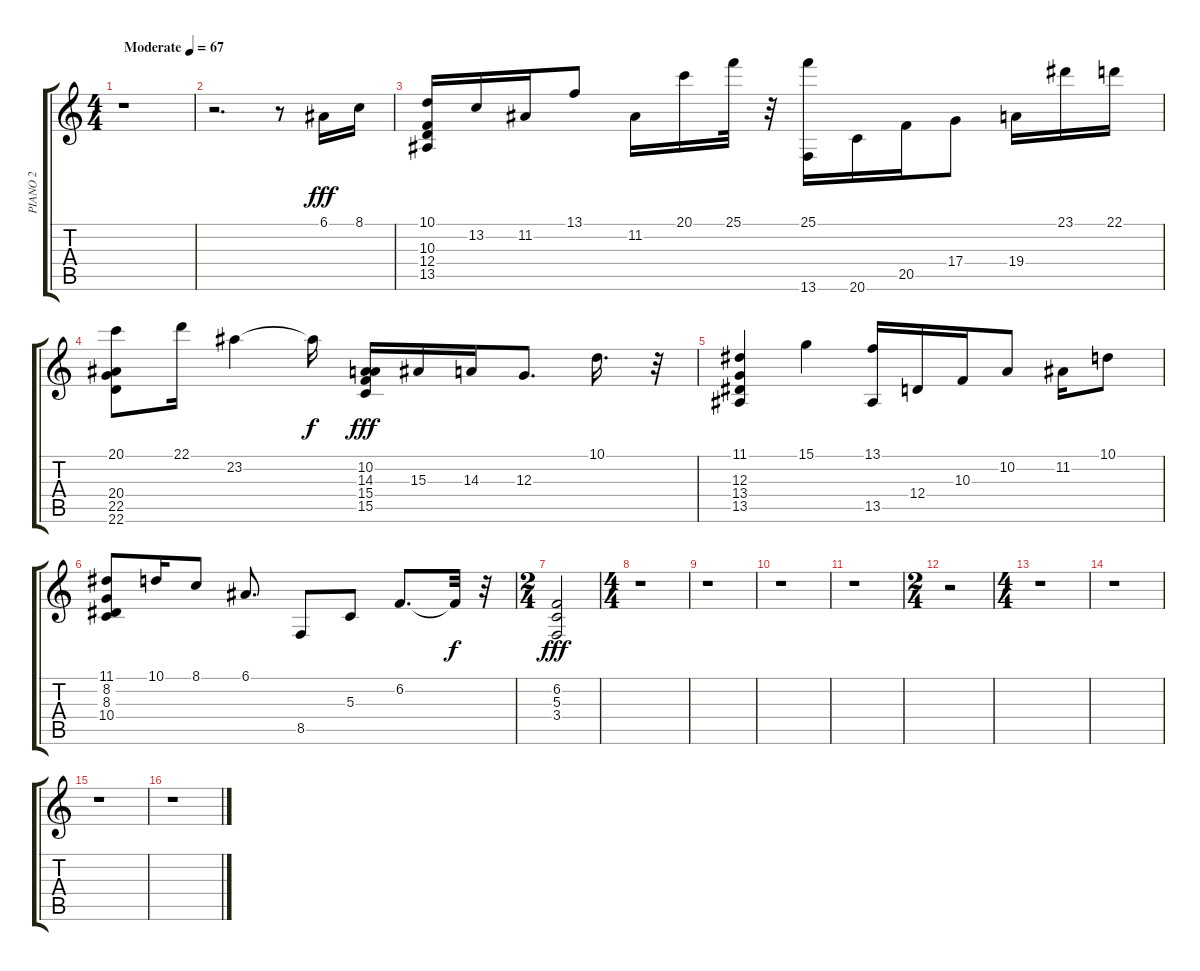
\track ("PIANO 2" "PIANO 2") {instrument brightacousticpiano}
\staff {score tabs}
\tuning (E4 B3 G3 D3 A2 E2) {hide}
\ts (4 4)
\tempo (67 "Moderate")
\clef g2
\ks c
r.1{dy fff instrument brightacousticpiano} |
r.2{d} r.8 6.1.16 8.1.16 |
(10.1 10.3 12.4 13.5).16 13.2.16 11.2.16 13.1.8 11.2.16 20.1.16 25.1.32 r.32 (25.1 13.6).16 20.6.16 20.5.16 17.4.8 19.4.16 23.1.16 22.1.16 |
(20.1 20.4 22.5 22.6).8 22.1.16 23.2.4 23.2{t}.16{dy f} (10.2 14.3 15.4 15.5).16{dy fff} 15.3.16 14.3.16 12.3.8{d} 10.1.16{d} r.32 |
(11.1 12.3 13.4 13.5).4 15.1.4 (13.1 13.5).16 12.4.16 10.3.16 10.2.8 11.2.16 10.1.8 |
(11.1 8.2 8.3 10.4).8 10.1.16 8.1.8 6.1.8{d} 8.5.8 5.3.8 6.2.8{d} 6.2{t}.32{dy f} r.32 |
\ts (2 4)
(6.2 5.3 3.4).2{dy fff} |
\ts (4 4)
r.1 |
r.1 |
r.1 |
r.1 |
\ts (2 4)
r.2 |
\ts (4 4)
r.1 |
r.1 |
r.1 |
r.1
